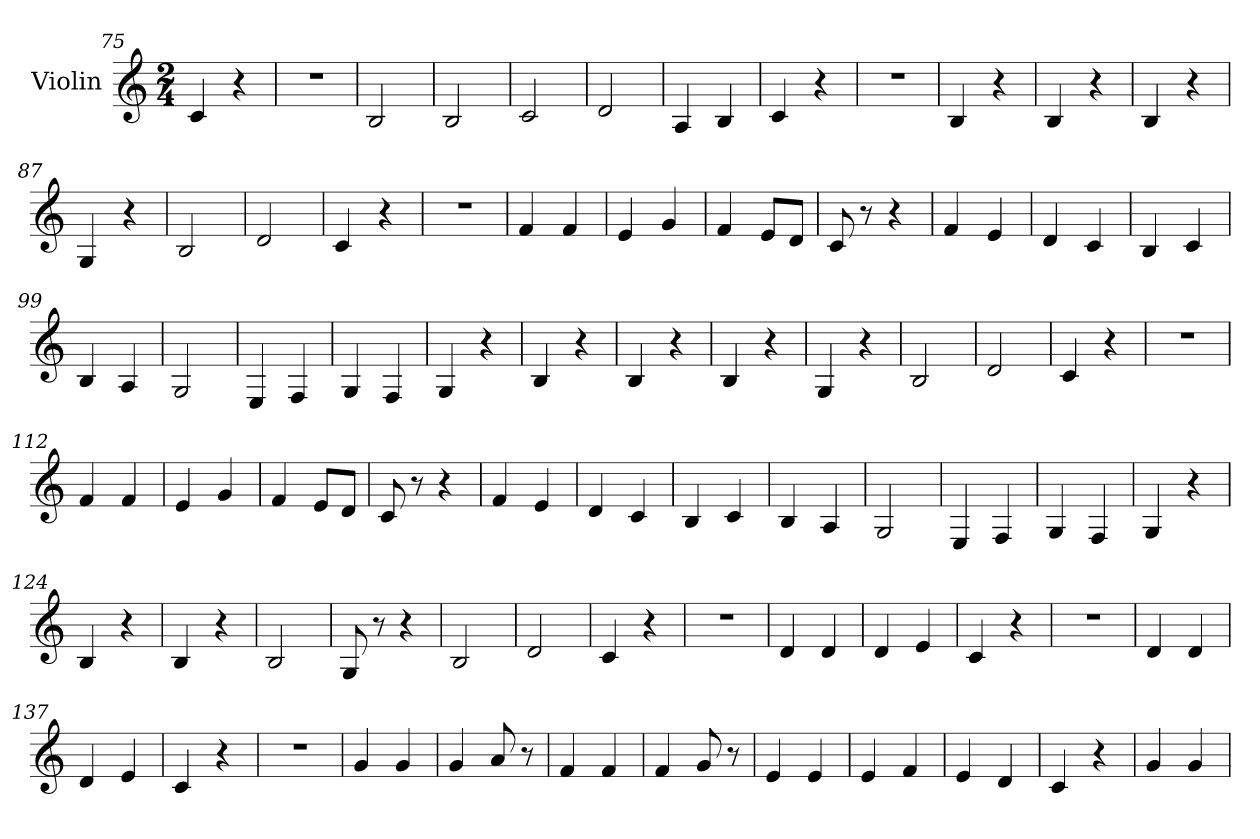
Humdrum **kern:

**kern
*part1
*staff1
*I"Violin
*clefG2
*k[]
*M2/4
=75
4c/
4r
=76
2r
=77
2B/
!!LO:LB:g=z
=78
2B/
=79
2c/
=80
2d/
=81
4A/
4B/
=82
4c/
4r
=83
2r
=84
4B/
4r
=85
4B/
4r
=86
4B/
4r
=87
4G/
4r
=88
2B/
!!LO:LB:g=z
=89
2d/
=90
4c/
4r
=91
2r
=92
4f/
4f/
=93
4e/
4g/
=94
4f/
8e/L
8d/J
=95
8c/
8r
4r
=96
4f/
4e/
=97
4d/
4c/
=98
4B/
4c/
!!LO:LB:g=z
=99
4B/
4A/
=100
2G/
=101
4E/
4F/
=102
4G/
4F/
=103
4G/
4r
=104
4B/
4r
=105
4B/
4r
=106
4B/
4r
=107
4G/
4r
=108
2B/
=109
2d/
!!LO:LB:g=z
=110
4c/
4r
=111
2r
=112
4f/
4f/
=113
4e/
4g/
=114
4f/
8e/L
8d/J
=115
8c/
8r
4r
=116
4f/
4e/
=117
4d/
4c/
=118
4B/
4c/
=119
4B/
4A/
!!LO:PB:g=z
=120
2G/
=121
4E/
4F/
=122
4G/
4F/
=123
4G/
4r
=124
4B/
4r
=125
4B/
4r
=126
2B/
=127
8G/
8r
4r
=128
2B/
=129
2d/
=130
4c/
4r
!!LO:LB:g=z
=131
2r
=132
4d/
4d/
=133
4d/
4e/
=134
4c/
4r
=135
2r
=136
4d/
4d/
=137
4d/
4e/
=138
4c/
4r
=139
2r
=140
4g/
4g/
=141
4g/
8a/
8r
!!LO:LB:g=z
=142
4f/
4f/
=143
4f/
8g/
8r
=144
4e/
4e/
=145
4e/
4f/
=146
4e/
4d/
=147
4c/
4r
=148
4g/
4g/
=
*-
